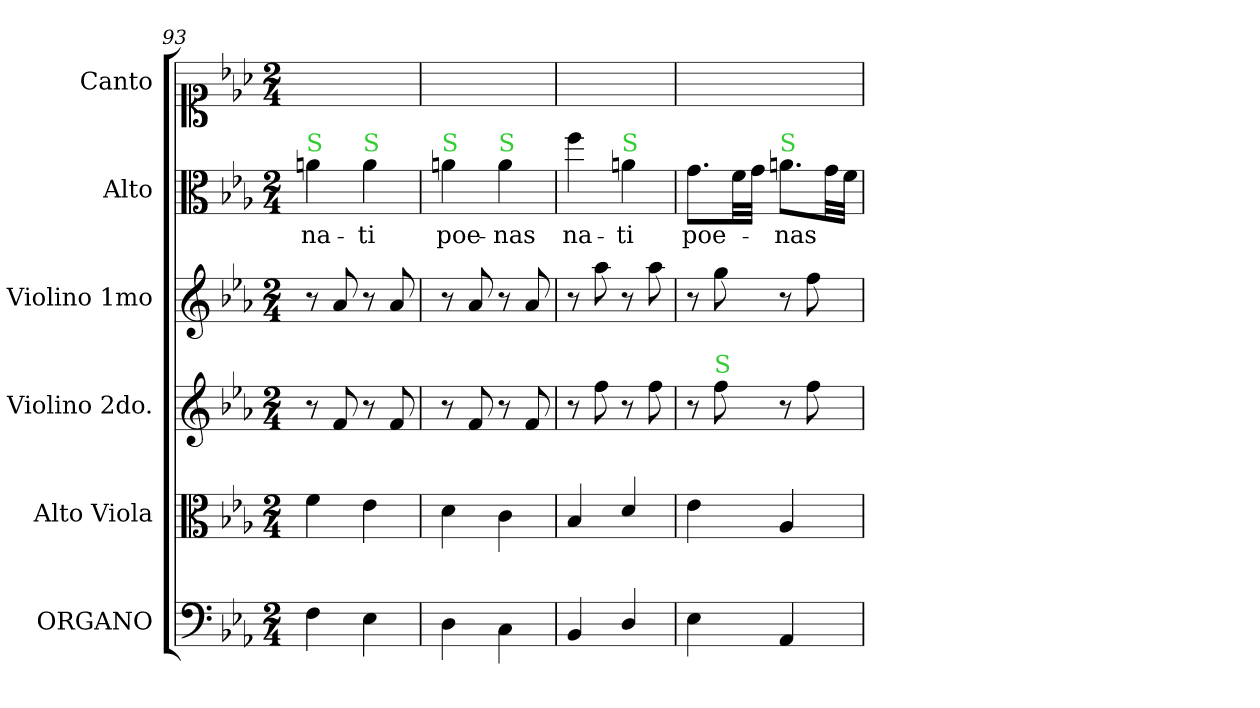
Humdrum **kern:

**kern	**kern	**kern	**kern	**kern	**text	**kern
*part6	*part5	*part4	*part3	*part2	*part2	*part1
*staff6	*staff5	*staff4	*staff3	*staff2	*staff2	*staff1
*I"ORGANO	*I"Alto Viola	*I"Violino 2do.	*I"Violino 1mo	*I"Alto	*	*I"Canto
*I'org	*I'a-vla	*I'vl 2	*I'vl 1	*I'A	*	*
*clefF4	*clefC3	*clefG2	*clefG2	*clefC3	*	*clefC1
*k[b-e-a-]	*k[b-e-a-]	*k[b-e-a-]	*k[b-e-a-]	*k[b-e-a-]	*	*k[b-e-a-]
*E-:	*E-:	*E-:	*E-:	*E-:	*	*E-:
*M2/4	*M2/4	*M2/4	*M2/4	*M2/4	*	*M2/4
=93	=93	=93	=93	=93	=93	=93
!	!	!	!	!LO:TX:a:color=limegreen:t=S	!	!
4F\	4f\	8r	8r	4an\	na-	2ryy
.	.	8f/	8a-/	.	.	.
!	!	!	!	!LO:TX:a:color=limegreen:t=S	!	!
4E-\	4e-\	8r	8r	4a\	-ti	.
.	.	8f/	8a-/	.	.	.
=94	=94	=94	=94	=94	=94	=94
!	!	!	!	!LO:TX:a:color=limegreen:t=S	!	!
4D\	4d\	8r	8r	4an\	poe-	2ryy
.	.	8f/	8a-/	.	.	.
!	!	!	!	!LO:TX:a:color=limegreen:t=S	!	!
4C\	4c\	8r	8r	4a\	-nas	.
.	.	8f/	8a-/	.	.	.
=95	=95	=95	=95	=95	=95	=95
4BB-/	4B-/	8r	8r	4ff\	na-	2ryy
.	.	8ff\	8aa-\	.	.	.
!	!	!	!	!LO:TX:a:color=limegreen:t=S	!	!
4D/	4d/	8r	8r	4an\	-ti	.
.	.	8ff\	8aa-\	.	.	.
=96	=96	=96	=96	=96	=96	=96
4E-\	4e-\	8r	8r	8.g\L	poe-	2ryy
!	!	!LO:TX:a:color=limegreen:t=S	!	!	!	!
.	.	8ff\	8gg\	.	.	.
.	.	.	.	32f\LL	.	.
.	.	.	.	32g\JJJ	.	.
!	!	!	!	!LO:TX:a:color=limegreen:t=S	!	!
4AA-/	4A-/	8r	8r	8.an\L	-nas	.
.	.	8ff\	8ff\	.	.	.
.	.	.	.	32g\LL	.	.
.	.	.	.	32f\JJJ	.	.
=	=	=	=	=	=	=
*-	*-	*-	*-	*-	*-	*-
